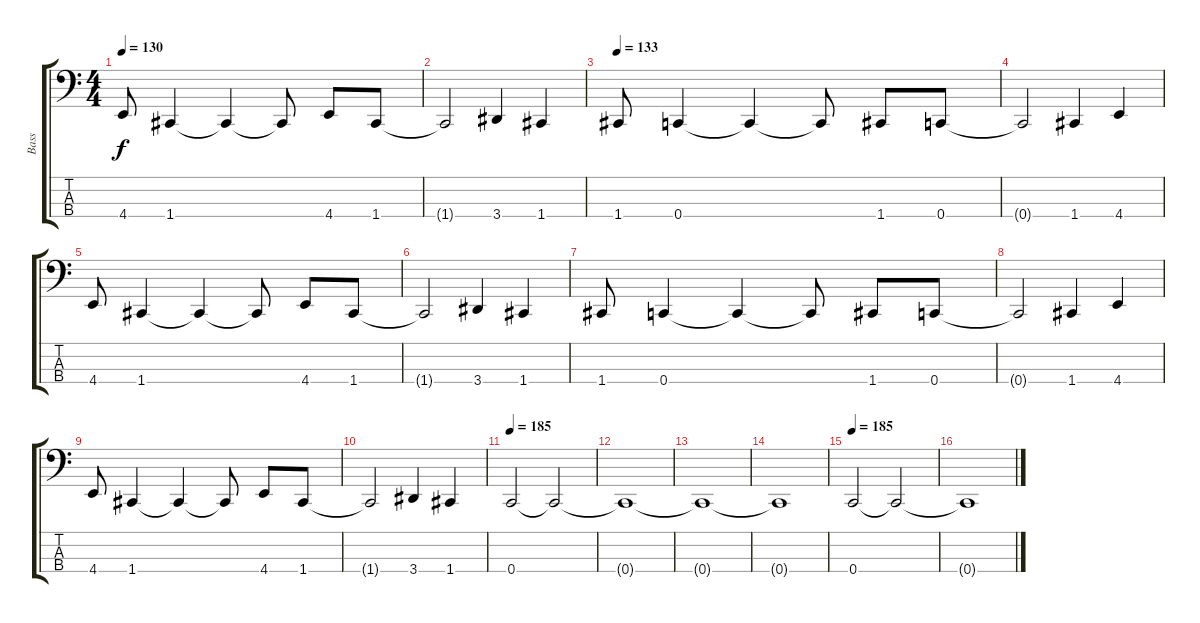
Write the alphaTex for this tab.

\track ("Bass" "Bass") {instrument electricbasspick}
\staff {score tabs}
\tuning (Eb2 Bb1 F1 C1) {hide}
\ts (4 4)
\tempo 130
\clef f4
\ks c
4.4.8{dy f} 1.4.4 1.4{t}.4 1.4{t}.8 4.4.8 1.4.8 |
1.4{t}.2 3.4.4 1.4.4 |
\tempo 133
1.4.8 0.4.4 0.4{t}.4 0.4{t}.8 1.4.8 0.4.8 |
0.4{t}.2 1.4.4 4.4.4 |
4.4.8 1.4.4 1.4{t}.4 1.4{t}.8 4.4.8 1.4.8 |
1.4{t}.2 3.4.4 1.4.4 |
1.4.8 0.4.4 0.4{t}.4 0.4{t}.8 1.4.8 0.4.8 |
0.4{t}.2 1.4.4 4.4.4 |
4.4.8 1.4.4 1.4{t}.4 1.4{t}.8 4.4.8 1.4.8 |
1.4{t}.2 3.4.4 1.4.4 |
\tempo 185
0.4.2 0.4{t}.2 |
0.4{t}.1 |
0.4{t}.1 |
0.4{t}.1 |
\tempo 185
0.4.2 0.4{t}.2 |
0.4{t}.1
